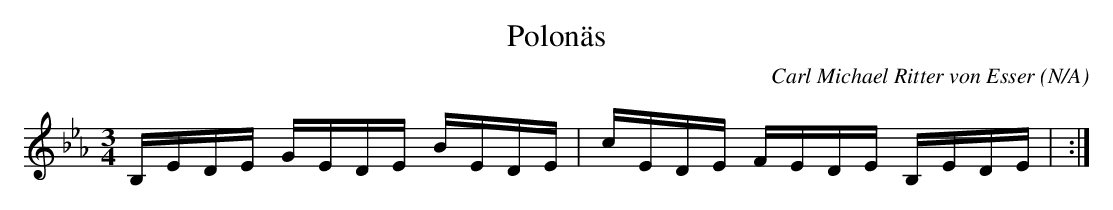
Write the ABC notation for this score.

X:1
T:Polonäs
C:Carl Michael Ritter von Esser
O:N/A
M:3/4
L:1/16
K:Eb
 B,EDE GEDE BEDE |cEDE FEDE B,EDE |  :|
